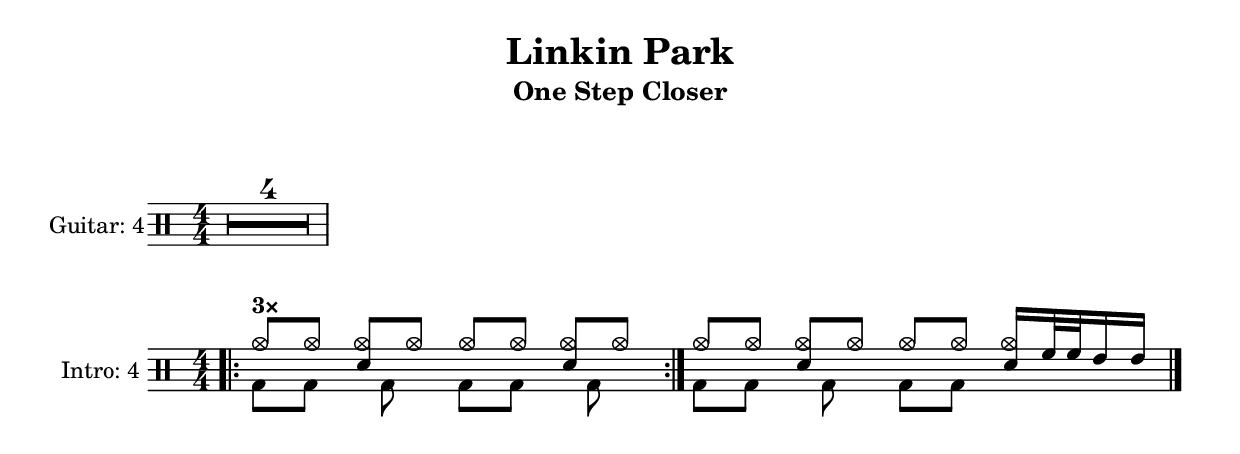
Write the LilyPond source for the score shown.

\version "2.24.3"
\include "definitions.ly"

\header {
  title = "Linkin Park"
  subtitle = "One Step Closer"
}

% Custom markup to create vertical space
\markup {
  \vspace #2  % Adjust this value to set the amount of space you need
}

empty = \drummode {
  \numericTimeSignature
  \compressEmptyMeasures
  \override MultiMeasureRest.expand-limit = 1
    R1*4
}

hands-hh = \drummode {
  \numericTimeSignature
    hh8[ hh] <hh sn>[ hh] hh8[ hh] <hh sn>[ hh]
}

hands-hho = \drummode {
  \numericTimeSignature
    hho8[ hho] <hho sn>[ hho] hho8[ hho] <hho sn>[ hho]
}

"hands-fill-1" = \drummode {
  hho8[ hho] <hho sn>[ hho] hho8[ hho] [<hho sn>16 tomh32 tomh toml16 toml]
}

"feet-2" = \drummode {
  bd8[ bd] s4 bd8[ bd] s4
}

"feet-3" = \drummode {
  bd8[ bd] s16 bd8 s16 bd8[ bd] s16 bd8 s16
}

"feet-fill-1" = \drummode {
  bd8[ bd] s16 bd8 s16 bd8[ bd] s4
}

\score {
    \new DrumStaff {
      \set DrumStaff.instrumentName = #"Guitar: 4"
      \set DrumStaff.drumStyleTable = #(alist->hash-table custom-notes)
      \new DrumVoice = "hands" { \voiceOne \empty }
    }
}

\score {
  <<
    \new DrumStaff {
      \set DrumStaff.instrumentName = #"Intro: 4"
      \set DrumStaff.drumStyleTable = #(alist->hash-table custom-notes)
      <<
        \new DrumVoice = "hands" {
          ^\markup { \bold "3×" }
          \voiceOne
          \bar ".|:-|"
          \hands-hho |
          \bar ":|."
          \"hands-fill-1"
          \bar "|."
        }
        \new DrumVoice = "feet" {
          \voiceTwo
          \"feet-3" |
          \"feet-fill-1"
        }
      >>
    }
  >>
}


